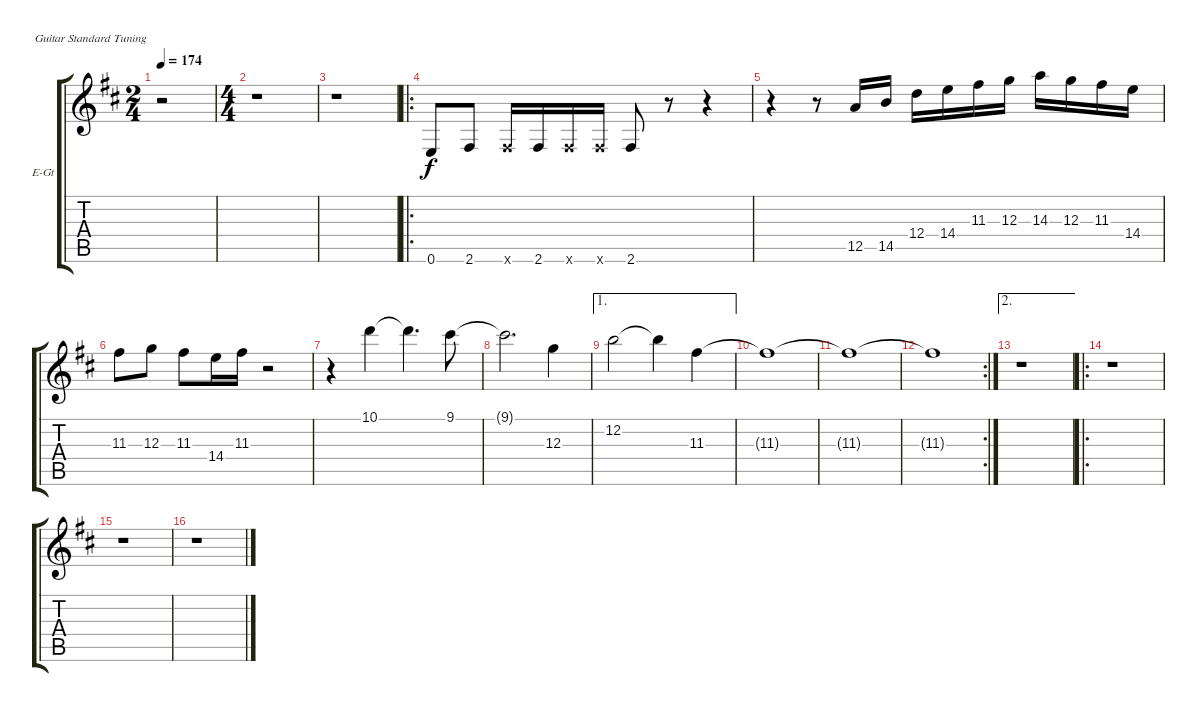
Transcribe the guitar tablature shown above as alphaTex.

\bracketExtendMode groupsimilarinstruments
\firstSystemTrackNameOrientation horizontal
\otherSystemsTrackNameOrientation horizontal
\track ("Track 2" "E-Gt") {instrument overdrivenguitar}
\staff {score tabs}
\tuning (E4 B3 G3 D3 A2 E2)
\ts (2 4)
\beaming (8 2 2)
\tempo 174
\clef g2
\ks bminor
r.2{dy f} |
\ts (4 4)
\beaming (8 2 2 2 2)
r.1 |
r.1 |
\ro
0.6.8 2.6.8 2.6{x}.16 2.6.16 2.6{x}.16 2.6{x}.16 2.6.8 r.8 r.4 |
r.4 r.8 12.5.16 14.5.16 12.4.16 14.4.16 11.3.16 12.3.16 14.3.16 12.3.16 11.3.16 14.4.16 |
11.3.8 12.3.8 11.3.8 14.4.16 11.3.16 r.2 |
r.4 10.1.4 10.1{t}.4{d} 9.1.8 |
9.1{t}.2{d} 12.3.4 |
\ae 1
12.2.2 12.2{t}.4 11.3.4 |
11.3{t}.1 |
11.3{t}.1 |
\rc 2
11.3{t}.1 |
\ae 2
r.1 |
\ro
r.1 |
r.1 |
r.1
